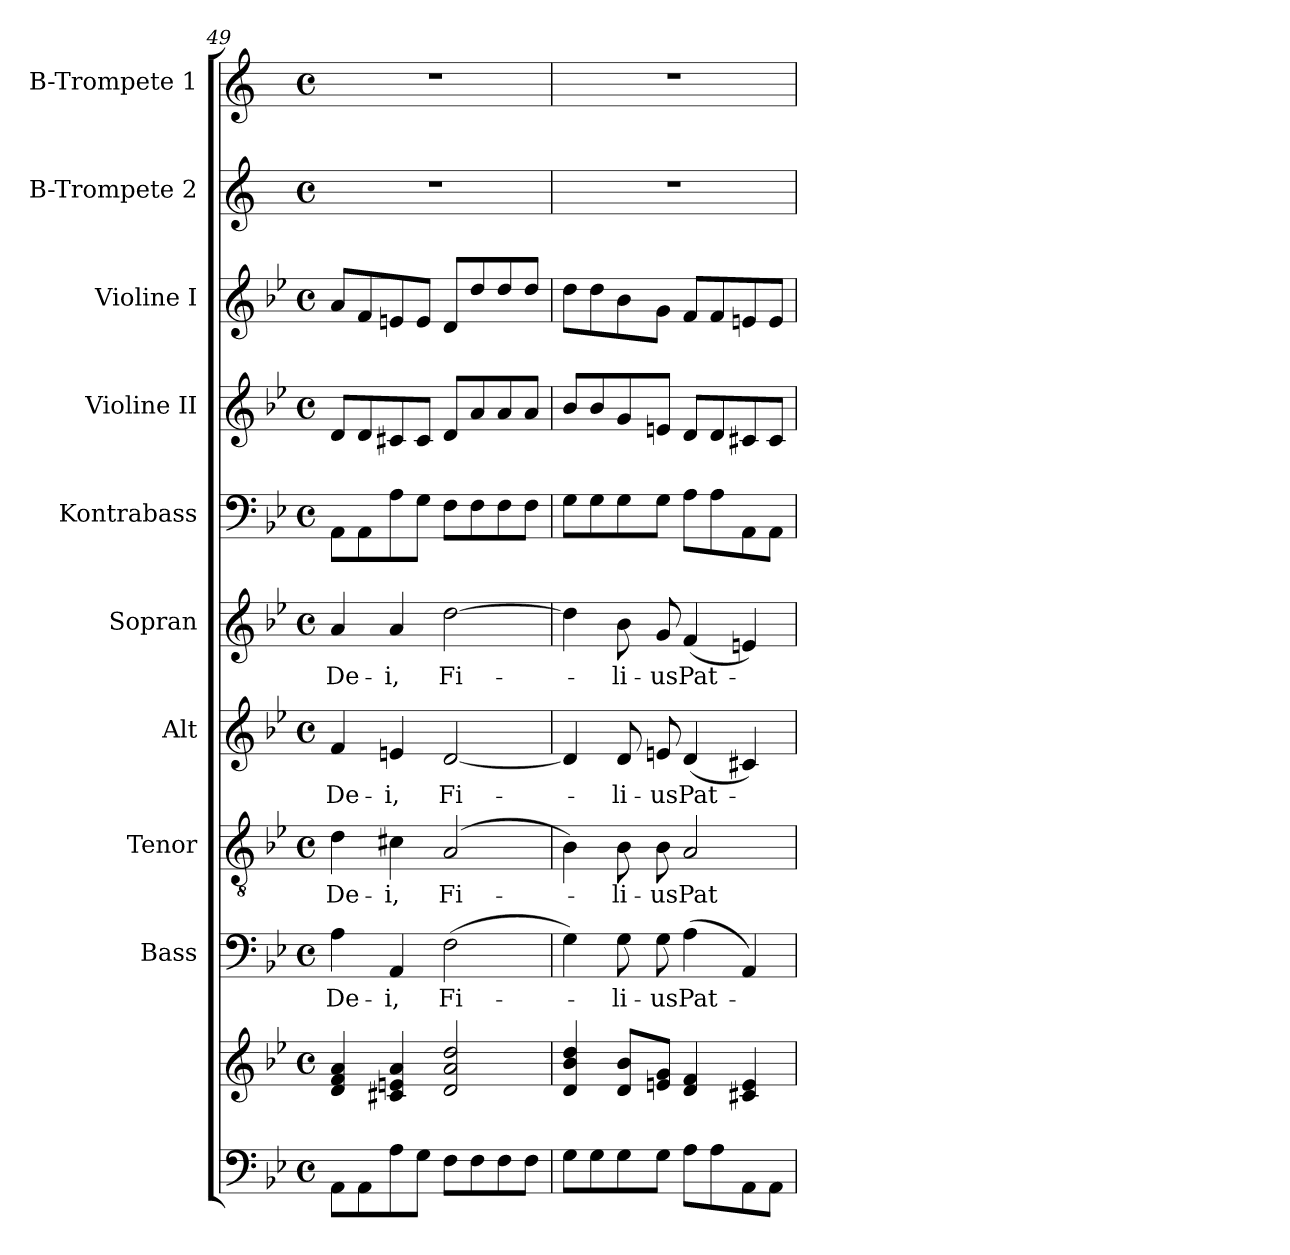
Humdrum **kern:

**kern	**kern	**kern	**text	**kern	**text	**kern	**text	**kern	**text	**kern	**kern	**kern	**kern	**kern
*part10	*part10	*part9	*part9	*part8	*part8	*part7	*part7	*part6	*part6	*part5	*part4	*part3	*part2	*part1
*staff11	*staff10	*staff9	*staff9	*staff8	*staff8	*staff7	*staff7	*staff6	*staff6	*staff5	*staff4	*staff3	*staff2	*staff1
*	*	*I"Bass	*	*I"Tenor	*	*I"Alt	*	*I"Sopran	*	*I"Kontrabass	*I"Violine II	*I"Violine I	*I"B-Trompete 2	*I"B-Trompete 1
*	*	*I'B.	*	*I'T.	*	*I'A.	*	*I'S.	*	*I'Kb.	*I'Vl. II	*I'Vl. I	*I'B Trp. 2	*I'B Trp. 1
*clefF4	*clefG2	*clefF4	*	*clefGv2	*	*clefG2	*	*clefG2	*	*clefF4	*clefG2	*clefG2	*clefG2	*clefG2
*	*	*	*	*	*	*	*	*	*	*ITrd7c12	*	*	*ITrd1c2	*ITrd1c2
*k[b-e-]	*k[b-e-]	*k[b-e-]	*	*k[b-e-]	*	*k[b-e-]	*	*k[b-e-]	*	*k[b-e-]	*k[b-e-]	*k[b-e-]	*k[b-e-]	*k[b-e-]
*B-:	*B-:	*B-:	*	*B-:	*	*B-:	*	*B-:	*	*B-:	*B-:	*B-:	*B-:	*B-:
*M4/4	*M4/4	*M4/4	*	*M4/4	*	*M4/4	*	*M4/4	*	*M4/4	*M4/4	*M4/4	*M4/4	*M4/4
*met(c)	*met(c)	*met(c)	*	*met(c)	*	*met(c)	*	*met(c)	*	*met(c)	*met(c)	*met(c)	*met(c)	*met(c)
=49	=49	=49	=49	=49	=49	=49	=49	=49	=49	=49	=49	=49	=49	=49
!	!	!	!LO:LY:b	!	!LO:LY:b	!	!LO:LY:b	!	!LO:LY:b	!	!	!	!	!
8AA\L	4d/ 4f/ 4a/	4A\	De-	4d\	De-	4f/	De-	4a/	De-	8AAA\L	8d/L	8a/L	1r	1r
8AA\	.	.	.	.	.	.	.	.	.	8AAA\	8d/	8f/	.	.
!	!	!	!LO:LY:b	!	!LO:LY:b	!	!LO:LY:b	!	!LO:LY:b	!	!	!	!	!
8A\	4c#X/ 4en/ 4a/	4AA/	-i,	4c#X\	-i,	4en/	-i,	4a/	-i,	8AA\	8c#X/	8en/	.	.
8G\J	.	.	.	.	.	.	.	.	.	8GG\J	8c#/J	8e/J	.	.
!	!	!	!LO:LY:b	!	!LO:LY:b	!	!LO:LY:b	!	!LO:LY:b	!	!	!	!	!
8F\L	2d/ 2a/ 2dd/	(>2F\	Fi-	(2A/	Fi-	[2d/	Fi-	[2dd\	Fi-	8FF\L	8d/L	8d/L	.	.
8F\	.	.	.	.	.	.	.	.	.	8FF\	8a/	8dd/	.	.
8F\	.	.	.	.	.	.	.	.	.	8FF\	8a/	8dd/	.	.
8F\J	.	.	.	.	.	.	.	.	.	8FF\J	8a/J	8dd/J	.	.
=50	=50	=50	=50	=50	=50	=50	=50	=50	=50	=50	=50	=50	=50	=50
8G\L	4d/ 4b-/ 4dd/	4G\)	.	4B-\)	.	4d/]	.	4dd\]	.	8GG\L	8b-/L	8dd\L	1r	1r
8G\	.	.	.	.	.	.	.	.	.	8GG\	8b-/	8dd\	.	.
!	!	!	!LO:LY:b	!	!LO:LY:b	!	!LO:LY:b	!	!LO:LY:b	!	!	!	!	!
8G\	8d/ 8b-/L	8G\	-li-	8B-\	-li-	8d/	-li-	8b-\	-li-	8GG\	8g/	8b-\	.	.
!	!	!	!LO:LY:b	!	!LO:LY:b	!	!LO:LY:b	!	!LO:LY:b	!	!	!	!	!
8G\J	8en/ 8g/J	8G\	-us	8B-\	-us	8en/	-us	8g/	-us	8GG\J	8en/J	8g\J	.	.
!	!	!	!LO:LY:b	!	!LO:LY:b	!	!LO:LY:b	!	!LO:LY:b	!	!	!	!	!
8A\L	4d/ 4f/	(>4A\	Pat-	2A/	Pat-	(<4d/	Pat-	(<4f/	Pat-	8AA\L	8d/L	8f/L	.	.
8A\	.	.	.	.	.	.	.	.	.	8AA\	8d/	8f/	.	.
8AA\	4c#X/ 4e/	4AA/)	.	.	.	4c#X/)	.	4en/)	.	8AAA\	8c#X/	8en/	.	.
8AA\J	.	.	.	.	.	.	.	.	.	8AAA\J	8c#/J	8e/J	.	.
=	=	=	=	=	=	=	=	=	=	=	=	=	=	=
*-	*-	*-	*-	*-	*-	*-	*-	*-	*-	*-	*-	*-	*-	*-
